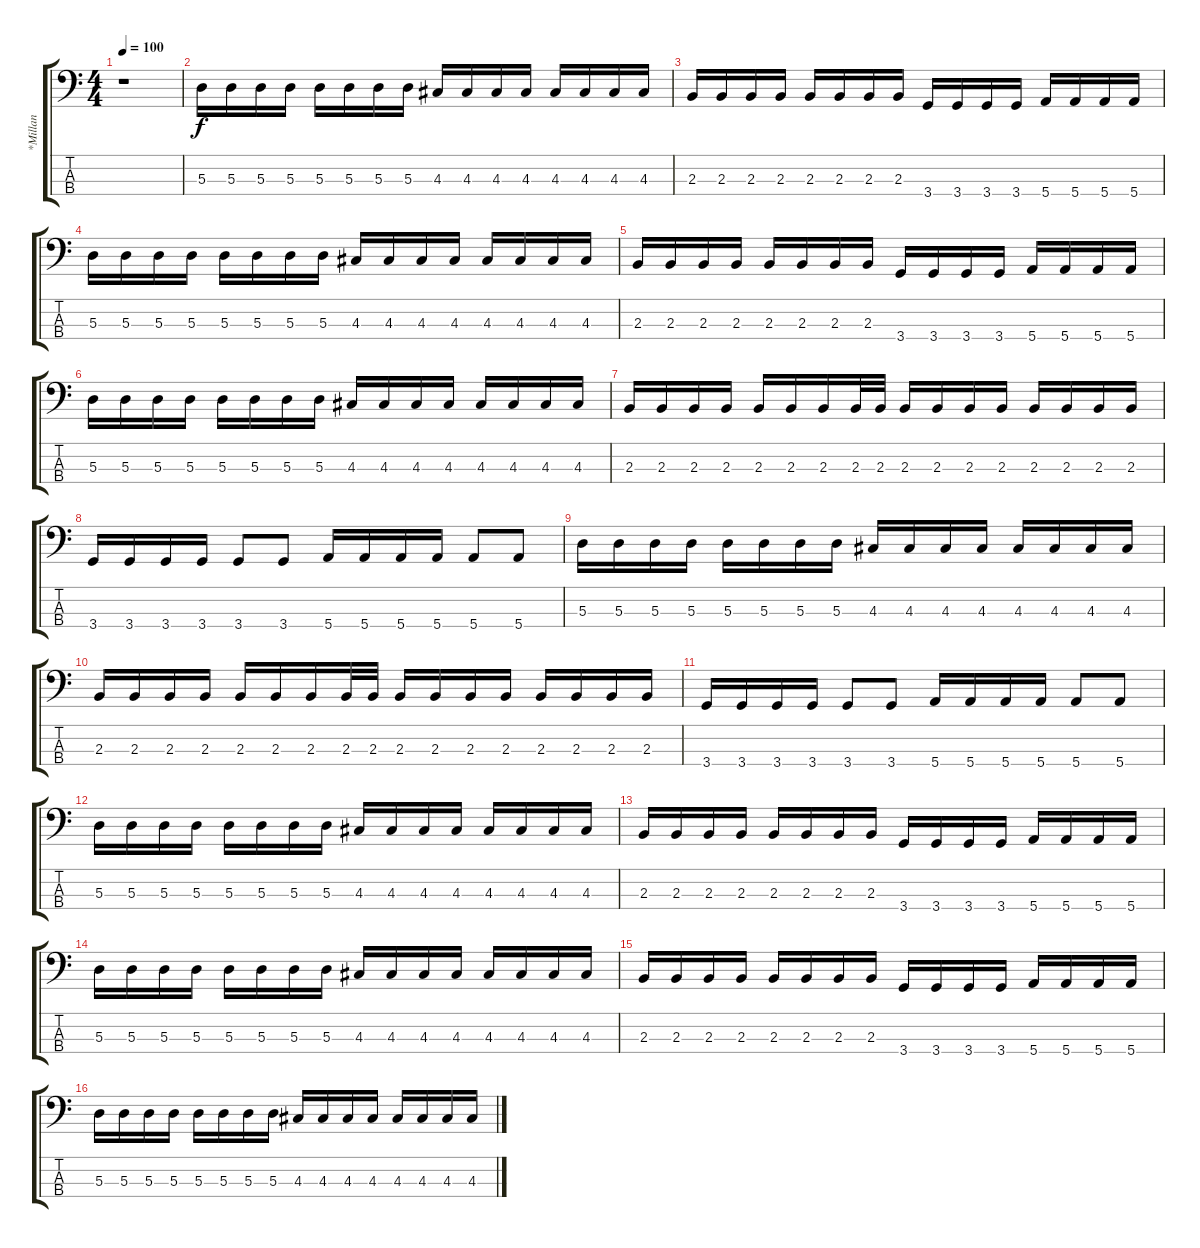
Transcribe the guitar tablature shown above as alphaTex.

\track ("*Millan" "*Millan") {instrument electricbasspick}
\staff {score tabs}
\tuning (G2 D2 A1 E1) {hide}
\ts (4 4)
\tempo 100
\clef f4
\ks c
r.1{dy f instrument electricbasspick} |
5.3.16 5.3.16 5.3.16 5.3.16 5.3.16 5.3.16 5.3.16 5.3.16 4.3.16 4.3.16 4.3.16 4.3.16 4.3.16 4.3.16 4.3.16 4.3.16 |
2.3.16 2.3.16 2.3.16 2.3.16 2.3.16 2.3.16 2.3.16 2.3.16 3.4.16 3.4.16 3.4.16 3.4.16 5.4.16 5.4.16 5.4.16 5.4.16 |
5.3.16 5.3.16 5.3.16 5.3.16 5.3.16 5.3.16 5.3.16 5.3.16 4.3.16 4.3.16 4.3.16 4.3.16 4.3.16 4.3.16 4.3.16 4.3.16 |
2.3.16 2.3.16 2.3.16 2.3.16 2.3.16 2.3.16 2.3.16 2.3.16 3.4.16 3.4.16 3.4.16 3.4.16 5.4.16 5.4.16 5.4.16 5.4.16 |
5.3.16 5.3.16 5.3.16 5.3.16 5.3.16 5.3.16 5.3.16 5.3.16 4.3.16 4.3.16 4.3.16 4.3.16 4.3.16 4.3.16 4.3.16 4.3.16 |
2.3.16 2.3.16 2.3.16 2.3.16 2.3.16 2.3.16 2.3.16 2.3.32 2.3.32 2.3.16 2.3.16 2.3.16 2.3.16 2.3.16 2.3.16 2.3.16 2.3.16 |
3.4.16 3.4.16 3.4.16 3.4.16 3.4.8 3.4.8 5.4.16 5.4.16 5.4.16 5.4.16 5.4.8 5.4.8 |
5.3.16 5.3.16 5.3.16 5.3.16 5.3.16 5.3.16 5.3.16 5.3.16 4.3.16 4.3.16 4.3.16 4.3.16 4.3.16 4.3.16 4.3.16 4.3.16 |
2.3.16 2.3.16 2.3.16 2.3.16 2.3.16 2.3.16 2.3.16 2.3.32 2.3.32 2.3.16 2.3.16 2.3.16 2.3.16 2.3.16 2.3.16 2.3.16 2.3.16 |
3.4.16 3.4.16 3.4.16 3.4.16 3.4.8 3.4.8 5.4.16 5.4.16 5.4.16 5.4.16 5.4.8 5.4.8 |
5.3.16 5.3.16 5.3.16 5.3.16 5.3.16 5.3.16 5.3.16 5.3.16 4.3.16 4.3.16 4.3.16 4.3.16 4.3.16 4.3.16 4.3.16 4.3.16 |
2.3.16 2.3.16 2.3.16 2.3.16 2.3.16 2.3.16 2.3.16 2.3.16 3.4.16 3.4.16 3.4.16 3.4.16 5.4.16 5.4.16 5.4.16 5.4.16 |
5.3.16 5.3.16 5.3.16 5.3.16 5.3.16 5.3.16 5.3.16 5.3.16 4.3.16 4.3.16 4.3.16 4.3.16 4.3.16 4.3.16 4.3.16 4.3.16 |
2.3.16 2.3.16 2.3.16 2.3.16 2.3.16 2.3.16 2.3.16 2.3.16 3.4.16 3.4.16 3.4.16 3.4.16 5.4.16 5.4.16 5.4.16 5.4.16 |
5.3.16 5.3.16 5.3.16 5.3.16 5.3.16 5.3.16 5.3.16 5.3.16 4.3.16 4.3.16 4.3.16 4.3.16 4.3.16 4.3.16 4.3.16 4.3.16
